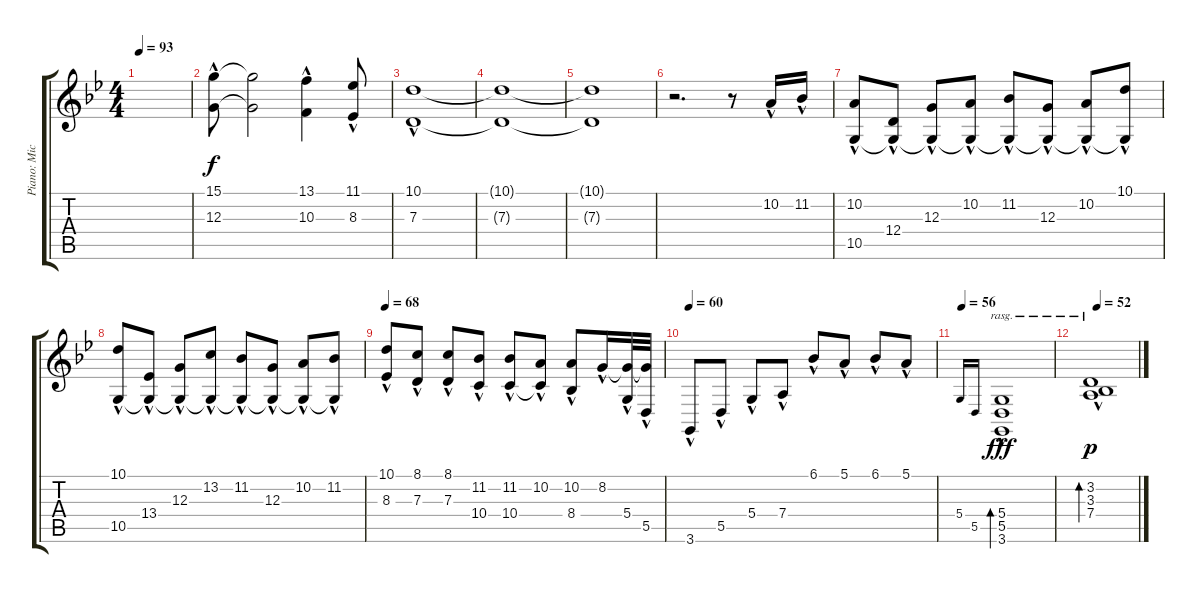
\track ("Piano: Michael" "Piano: Mic") {instrument acousticgrandpiano}
\staff {score tabs}
\tuning (E4 B3 G3 D3 A2 E2) {hide}
\ts (4 4)
\tempo 93
\clef g2
\ks bb
|
(15.1{hac} 12.3{hac}).8 (15.1{t} 12.3{t}).2 (13.1{hac} 10.3{hac}).4 (11.1{hac} 8.3{hac}).8 |
(10.1{hac} 7.3{hac}).1 |
(10.1{t} 7.3{t}).1 |
(10.1{t} 7.3{t}).1 |
r.2{d} r.8{instrument acousticgrandpiano} 10.2{hac}.16 11.2{hac}.16 |
(10.2{hac} 10.5{hac}).8 (12.4{hac} 10.5{t}).8 (12.3{hac} 10.5{t}).8 (10.2{hac} 10.5{t}).8 (11.2{hac} 10.5{t}).8 (12.3{hac} 10.5{t}).8 (10.2{hac} 10.5{t}).8 (10.1{hac} 10.5{t}).8 |
(10.1{hac} 10.5{hac}).8 (13.4{hac} 10.5{t}).8 (12.3{hac} 10.5{t}).8 (13.2{hac} 10.5{t}).8 (11.2{hac} 10.5{t}).8 (12.3{hac} 10.5{t}).8 (10.2{hac} 10.5{t}).8 (11.2{hac} 10.5{t}).8 |
\tempo 68
(10.1{hac} 8.3{hac}).8 (8.1{hac} 7.3{hac}).8 (8.1{hac} 7.3{hac}).8 (11.2{hac} 10.4{hac}).8 (11.2{hac} 10.4{hac}).8 (10.2{hac} 10.4{t}).8 (10.2{hac} 8.4{hac}).8 8.2{hac}.16 (8.2{t} 5.4{hac}).32 (8.2{t} 5.5{hac}).32 |
\tempo 60
3.6{hac}.8 5.5{hac}.8 5.4{hac}.8 7.4{hac}.8 6.1{hac}.8 5.1{hac}.8 6.1{hac}.8 5.1{hac}.8 |
\tempo (56 0.03125)
5.4.16{gr onbeat dy f} 5.5.16{gr onbeat} (5.4 5.5 3.6{hac}).1{bd 480 rasg ii dy fff} |
\tempo 52
(3.2{hac} 3.3{hac} 7.4{hac}).1{bd 480 rasg ii dy p}
